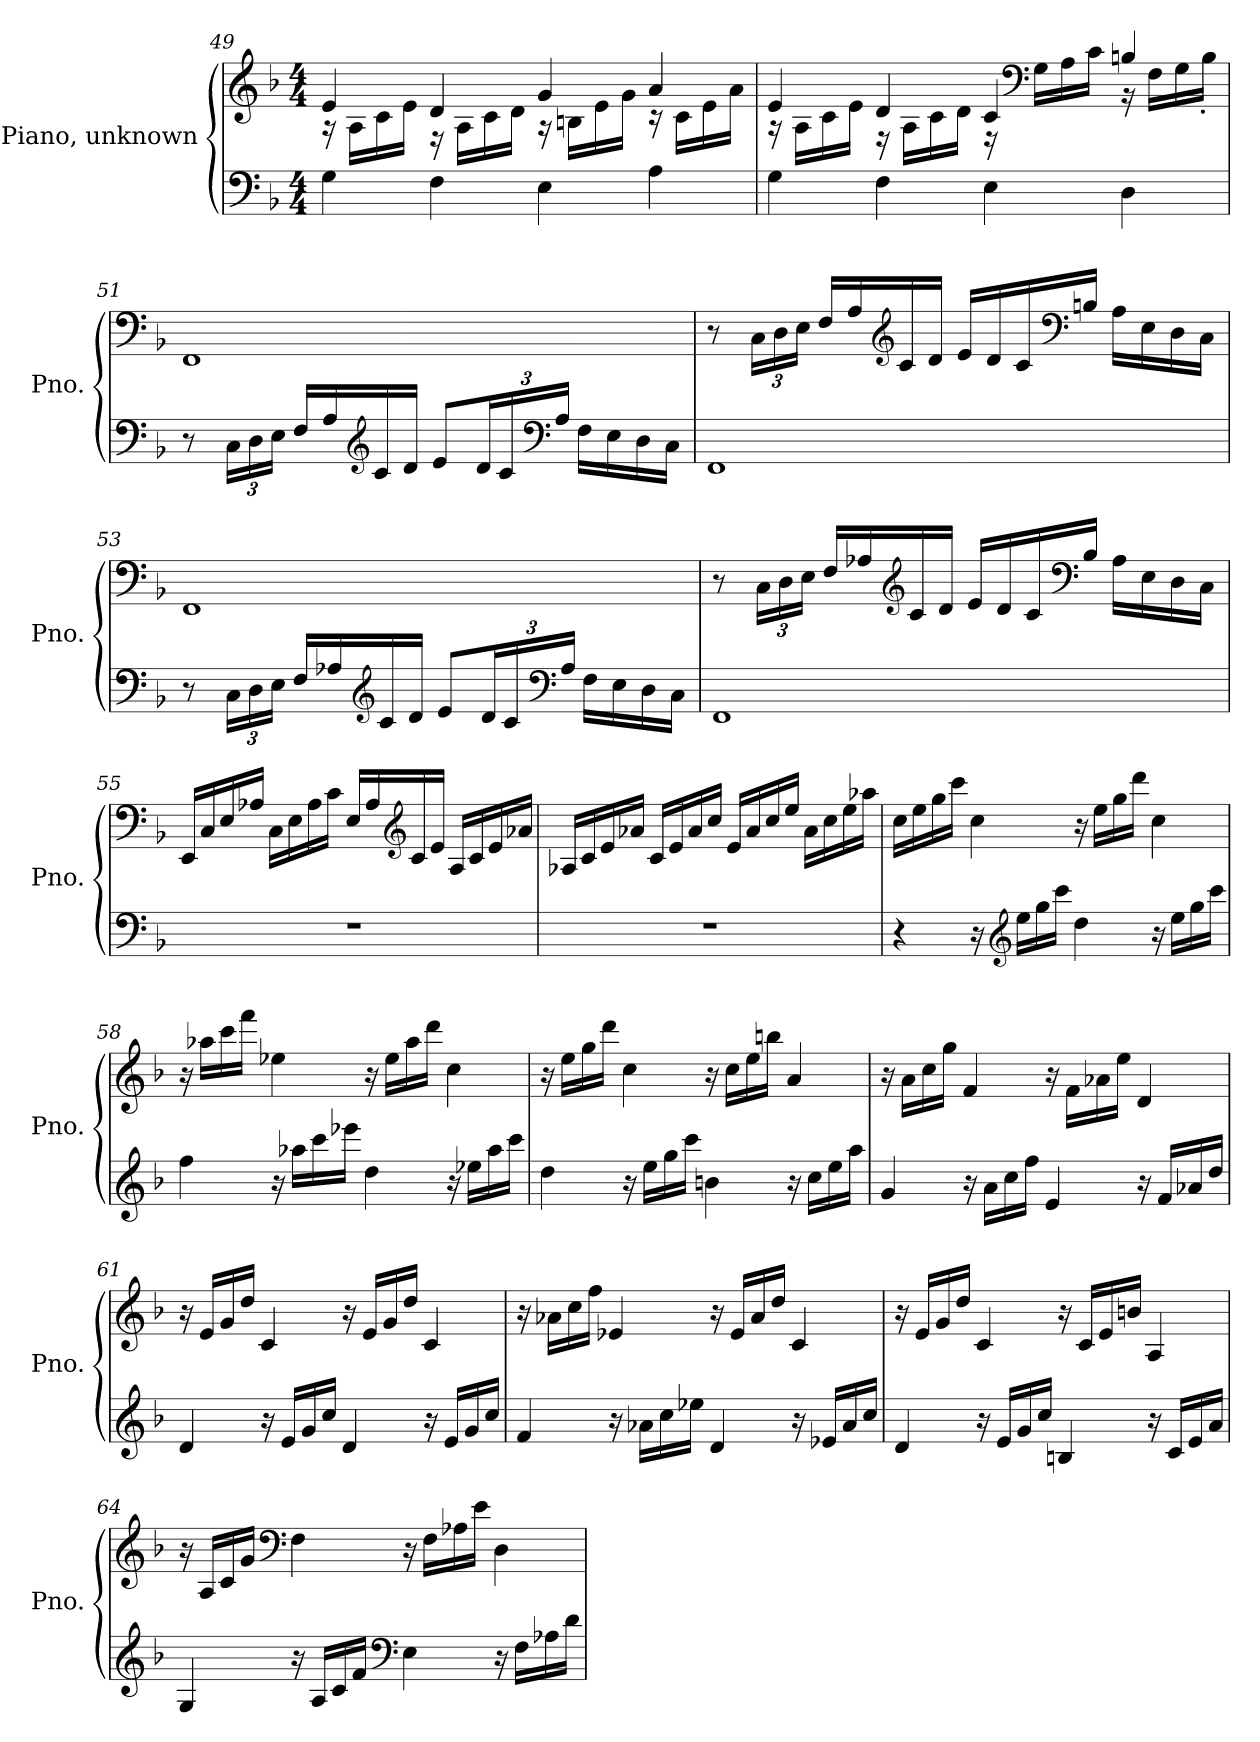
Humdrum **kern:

**kern	**kern
*part1	*part1
*staff2	*staff1
*I"Piano, unknown	*
*I'Pno.	*
*clefF4	*clefG2
*k[b-]	*k[b-]
*M4/4	*M4/4
=49	=49
*	*^
4G\	4e/	16r
.	.	16A\LL
.	.	16c\
.	.	16e\JJ
4F\	4d/	16r
.	.	16A\LL
.	.	16c\
.	.	16d\JJ
4E\	4g/	16r
.	.	16Bn\LL
.	.	16e\
.	.	16g\JJ
4A\	4a/	16r
.	.	16c\LL
.	.	16e\
.	.	16a\JJ
!!LO:LB:g=z	!!
=50	=50	=50
4G\	4e/	16r
.	.	16A\LL
.	.	16c\
.	.	16e\JJ
4F\	4d/	16r
.	.	16A\LL
.	.	16c\
.	.	16d\JJ
4E\	4c/	16r
*	*clefF4	*
.	.	16G\LL
.	.	16A\
.	.	16c\JJ
4D\	4Bn/	16r
.	.	16F\LL
.	.	16G\
.	.	16B'\JJ
*	*v	*v
=51	=51
8r	1FF
*Xbrackettup	*
24C\LL	.
24D\	.
24E\JJ	.
16F/LL	.
16A/	.
*clefG2	*
16c/	.
16d/JJ	.
8e/L	.
24d/L	.
24c/	.
*clefF4	*
24A/JJ	.
16F\LL	.
16E\	.
16D\	.
16C\JJ	.
!!LO:LB:g=z
=52	=52
1FF	8r
*	*Xbrackettup
.	24C\LL
.	24D\
.	24E\JJ
.	16F/LL
.	16A/
*	*clefG2
.	16c/
.	16d/JJ
.	16e/LL
.	16d/
.	16c/
*	*clefF4
.	16Bn/JJ
.	16A\LL
.	16E\
.	16D\
.	16C\JJ
=53	=53
8r	1FF
24C\LL	.
24D\	.
24E\JJ	.
16F/LL	.
16A-X/	.
*clefG2	*
16c/	.
16d/JJ	.
8e/L	.
24d/L	.
24c/	.
*clefF4	*
24A-/JJ	.
16F\LL	.
16E\	.
16D\	.
16C\JJ	.
!!LO:PB:g=z
=54	=54
1FF	8r
.	24C\LL
.	24D\
.	24E\JJ
.	16F/LL
.	16A-X/
*	*clefG2
.	16c/
.	16d/JJ
.	16e/LL
.	16d/
.	16c/
*	*clefF4
.	16B-/JJ
.	16A-\LL
.	16E\
.	16D\
.	16C\JJ
=55	=55
1r	16EE/LL
.	16C/
.	16E/
.	16A-X/JJ
.	16C\LL
.	16E\
.	16A-\
.	16c\JJ
.	16E/LL
.	16A-/
*	*clefG2
.	16c/
.	16e/JJ
.	16A-/LL
.	16c/
.	16e/
.	16a-X/JJ
!!LO:LB:g=z
=56	=56
1r	16A-X/LL
.	16c/
.	16e/
.	16a-X/JJ
.	16c/LL
.	16e/
.	16a-/
.	16cc/JJ
.	16e/LL
.	16a-/
.	16cc/
.	16ee/JJ
.	16a-\LL
.	16cc\
.	16ee\
.	16aa-X\JJ
=57	=57
4r	16cc\LL
.	16ee\
.	16gg\
.	16ccc\JJ
16r	4cc\
*clefG2	*
16ee\LL	.
16gg\	.
16ccc\JJ	.
4dd\	16r
.	16ee\LL
.	16gg\
.	16ddd\JJ
16r	4cc\
16ee\LL	.
16gg\	.
16ccc\JJ	.
!!LO:LB:g=z
=58	=58
4ff\	16r
.	16aa-X\LL
.	16ccc\
.	16fff\JJ
16r	4ee-X\
16aa-X\LL	.
16ccc\	.
16eee-X\JJ	.
4dd\	16r
.	16ee-\LL
.	16aa-\
.	16ddd\JJ
16r	4cc\
16ee-X\LL	.
16aa-\	.
16ccc\JJ	.
=59	=59
4dd\	16r
.	16ee\LL
.	16gg\
.	16ddd\JJ
16r	4cc\
16ee\LL	.
16gg\	.
16ccc\JJ	.
4bn\	16r
.	16cc\LL
.	16ee\
.	16bbn\JJ
16r	4a/
16cc\LL	.
16ee\	.
16aa\JJ	.
!!LO:LB:g=z
=60	=60
4g/	16r
.	16a\LL
.	16cc\
.	16gg\JJ
16r	4f/
16a\LL	.
16cc\	.
16ff\JJ	.
4e/	16r
.	16f\LL
.	16a-X\
.	16ee\JJ
16r	4d/
16f/LL	.
16a-X/	.
16dd/JJ	.
=61	=61
4d/	16r
.	16e/LL
.	16g/
.	16dd/JJ
16r	4c/
16e/LL	.
16g/	.
16cc/JJ	.
4d/	16r
.	16e/LL
.	16g/
.	16dd/JJ
16r	4c/
16e/LL	.
16g/	.
16cc/JJ	.
!!LO:LB:g=z
=62	=62
4f/	16r
.	16a-X\LL
.	16cc\
.	16ff\JJ
16r	4e-X/
16a-X\LL	.
16cc\	.
16ee-X\JJ	.
4d/	16r
.	16e-/LL
.	16a-/
.	16dd/JJ
16r	4c/
16e-X/LL	.
16a-/	.
16cc/JJ	.
=63	=63
4d/	16r
.	16e/LL
.	16g/
.	16dd/JJ
16r	4c/
16e/LL	.
16g/	.
16cc/JJ	.
4Bn/	16r
.	16c/LL
.	16e/
.	16bn/JJ
16r	4A/
16c/LL	.
16e/	.
16a/JJ	.
!!LO:LB:g=z
=64	=64
4G/	16r
.	16A/LL
.	16c/
.	16g/JJ
*	*clefF4
16r	4F\
16A/LL	.
16c/	.
16f/JJ	.
*clefF4	*
4E\	16r
.	16F\LL
.	16A-X\
.	16e\JJ
16r	4D\
16F\LL	.
16A-X\	.
16d\JJ	.
=	=
*-	*-
